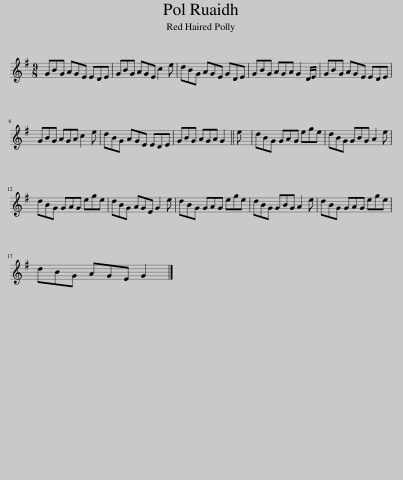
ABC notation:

X:1
L:1/8
M:9/8
I:linebreak $
K:G
V:1 treble
V:1
 GBG AGE EDE | GBG AGE c2 e | dBG AGE GDE | GBG AGA G2 D/E/ | GBG AGE EDE |$ %5
 GBG AGA c2 e | dBG AGE EDE | GBG AGA G2 || e | dBG GAG ege | %10
 dBG GBG A2 e |$ dBG GAG ege | dBG AGE G2 e | dBG GAG ege | dBG GBG A2 e | %15
 dBG GAG ege |$ dBG AGE G2 |] %17
